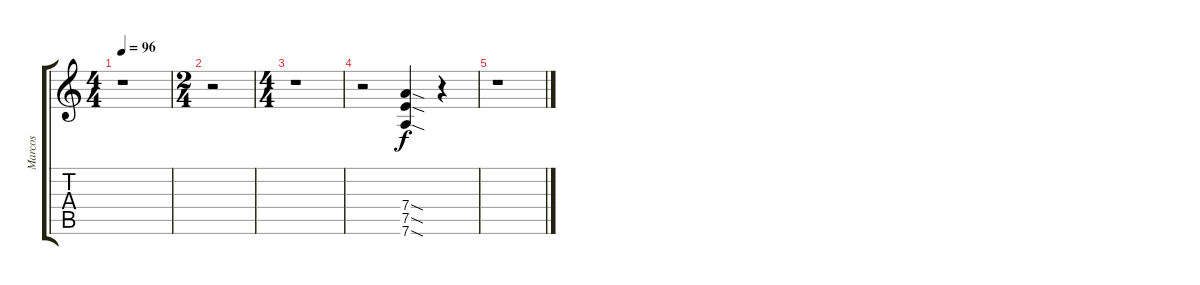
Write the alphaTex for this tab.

\track ("Marcos" "Marcos") {instrument distortionguitar}
\staff {score tabs}
\tuning (E4 B3 G3 D3 A2 D2) {hide}
\ts (4 4)
\tempo 96
\clef g2
\ks c
r.1{dy f} |
\ts (2 4)
r.2 |
\ts (4 4)
r.1 |
r.2 (7.4{sod} 7.5{sod} 7.6{sod}).4 r.4 |
r.1
